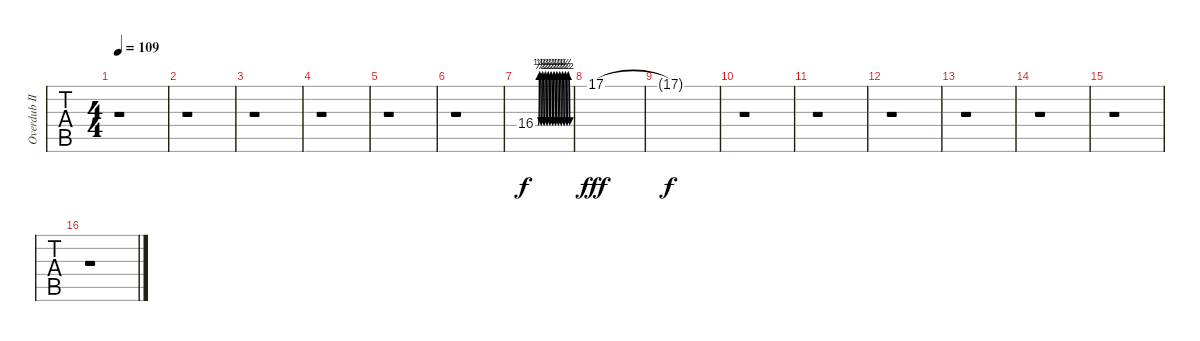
\track ("Overdub II" "Overdub II") {instrument distortionguitar}
\staff {tabs}
\tuning (E4 B3 G3 D3 A2 E2) {hide}
\ts (4 4)
\tempo 109
\clef g2
\ks f#minor
r.1{dy f} |
r.1 |
r.1 |
r.1 |
r.1 |
r.1 |
16.4{be (custom 0 0 5 0 7 2 10 0 12 2 15 0 17 2 20 0 22 2 25 0 27 2 30 0 32 2 35 0 37 2 40 0 42 2 45 0 47 2 50 0 52 2 55 0 57 2 60 0)}.1 |
17.1{be (hold 0 0 60 0)}.1{dy fff} |
17.1{t}.1{dy f} |
r.1 |
r.1 |
r.1 |
r.1 |
r.1 |
r.1 |
r.1
